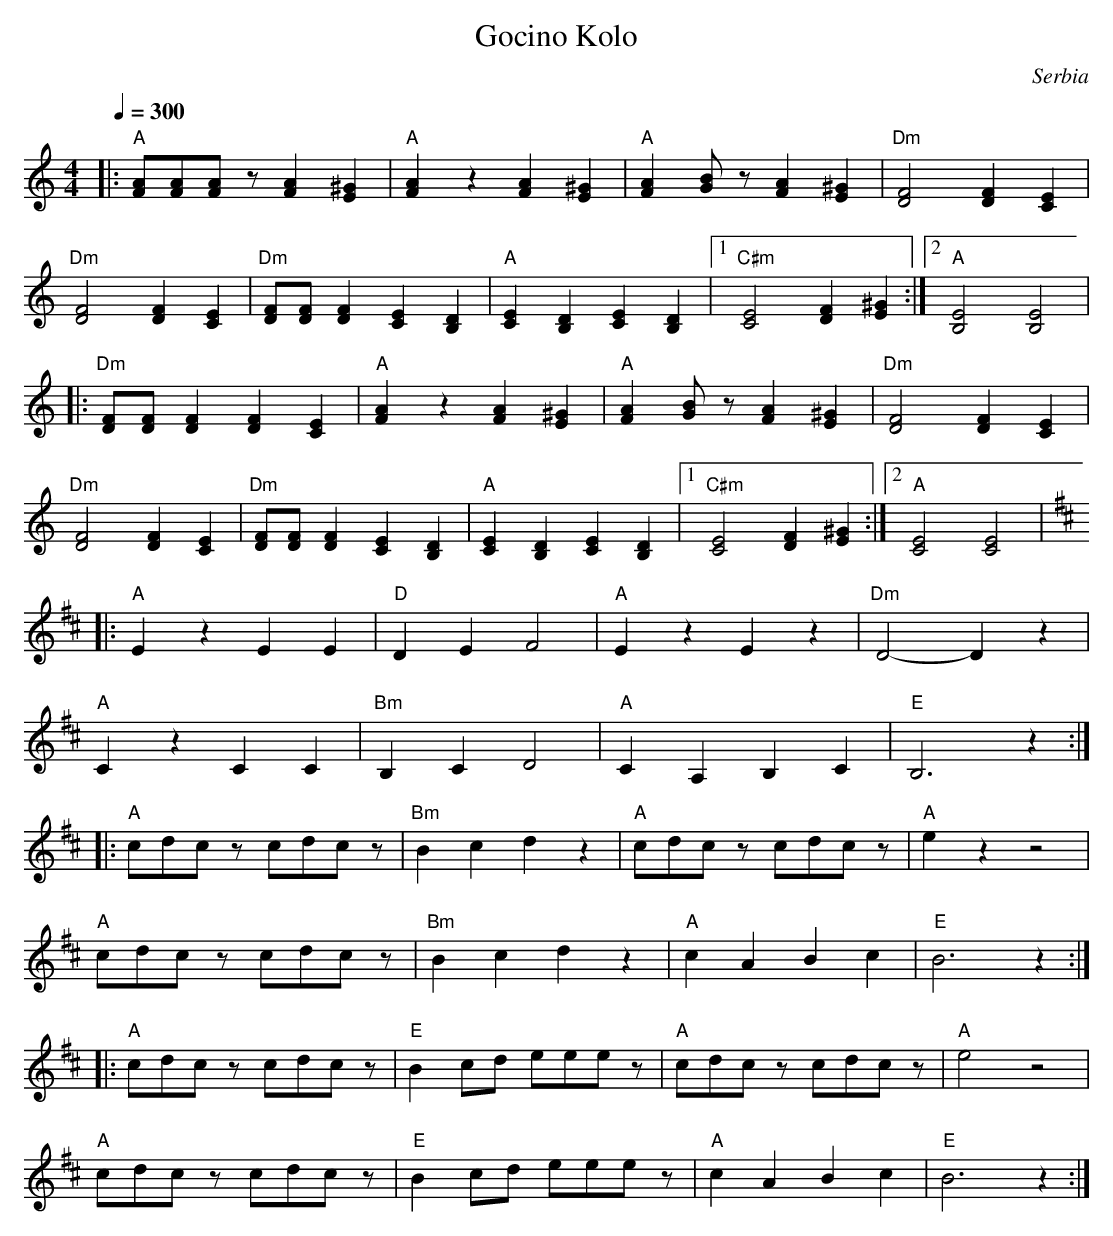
X:1
T:Gocino Kolo
O:Serbia
M:4/4
L:1/8
Q:1/4=300
K:Am
|:"A" [FA][FA][FA]z [F2A2][E2^G2]|"A" [F2A2]z2 [F2A2][E2^G2]       |\
  "A" [F2A2][GB]z [F2A2][E2^G2]  |"Dm"[D4F4] [D2F2][C2E2]          |
  "Dm"[D4F4] [D2F2][C2E2]        |"Dm" [DF][DF][D2F2] [C2E2][B,2D2]|\
  "A" [C2E2][B,2D2] [C2E2][B,2D2]|\
  [1 "C#m"[C4E4][D2F2][E2^G2]    :|[2 "A"[B,4E4] [B,4E4]           |
|:"Dm"[DF][DF][D2F2] [D2F2][C2E2]| "A"[F2A2]z2 [F2A2][E2^G2]       |\
  "A"[F2A2][GB]z [F2A2][E2^G2]   |"Dm" [D4F4] [D2F2][C2E2]         |
  "Dm"[D4F4] [D2F2][C2E2]        |"Dm"[DF][DF][D2F2] [C2E2][B,2D2] |\
  "A"[C2E2][B,2D2] [C2E2][B,2D2] |\
  [1 "C#m"[C4E4]  [D2F2][E2^G2]  :|[2 "A"[C4E4] [C4E4]             |
K:Bm
|:"A"E2z2 E2E2                   |"D"D2E2 F4                       |\
  "A"E2z2 E2z2                   |"Dm"D4- D2z2                     |
  "A"C2z2 C2C2                   |"Bm"B,2C2 D4                     |\
  "A"C2A,2 B,2C2                 |"E"B,6z2                         :|
|:"A"cdcz cdcz                   |"Bm"B2c2 d2z2                    |\
  "A"cdcz cdcz                   |"A"e2z2 z4                       |
  "A"cdcz cdcz                   |"Bm"B2c2 d2z2                    |\
  "A"c2A2 B2c2                   |"E"B6 z2                         :|
|:"A"cdcz cdcz                   |"E"B2cd eeez                     |\
  "A"cdcz cdcz                   |"A"e4 z4                         |
  "A"cdcz cdcz                   |"E"B2cd eeez                     |\
  "A"c2A2 B2c2                   |"E"B6z2                          :|
